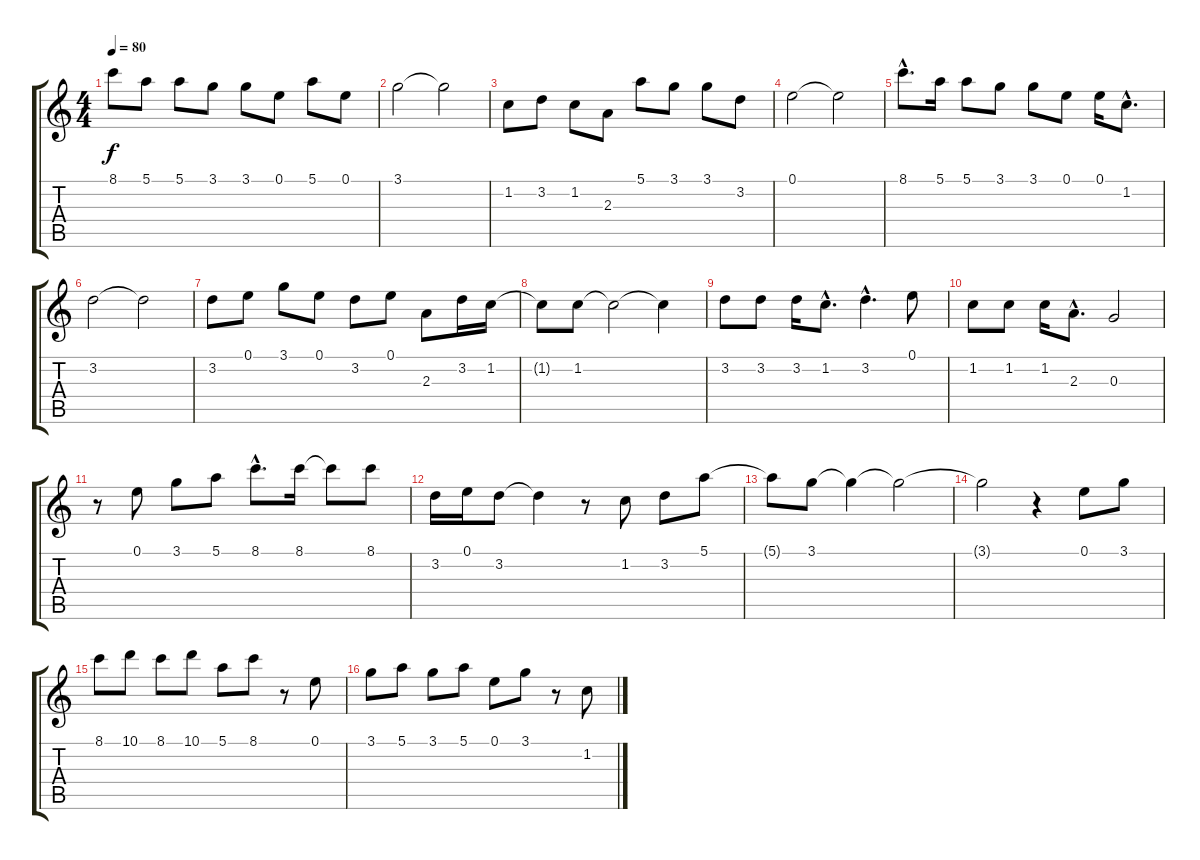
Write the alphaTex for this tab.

\track "" {instrument acousticguitarnylon}
\staff {score tabs}
\tuning (E4 B3 G3 D3 A2 E2) {hide}
\ts (4 4)
\tempo 80
\clef g2
\ks c
8.1.8{dy f} 5.1.8 5.1.8 3.1.8 3.1.8 0.1.8 5.1.8 0.1.8 |
3.1.2 3.1{t}.2 |
1.2.8 3.2.8 1.2.8 2.3.8 5.1.8 3.1.8 3.1.8 3.2.8 |
0.1.2 0.1{t}.2 |
8.1{hac}.8{d} 5.1.16 5.1.8 3.1.8 3.1.8 0.1.8 0.1.16 1.2{hac}.8{d} |
3.2.2 3.2{t}.2 |
3.2.8 0.1.8 3.1.8 0.1.8 3.2.8 0.1.8 2.3.8 3.2.16 1.2.16 |
1.2{t}.8 1.2.8 1.2{t}.2 1.2{t}.4 |
3.2.8 3.2.8 3.2.16 1.2{hac}.8{d} 3.2{hac}.4{d} 0.1.8 |
1.2.8 1.2.8 1.2.16 2.3{hac}.8{d} 0.3.2 |
r.8 0.1.8 3.1.8 5.1.8 8.1{hac}.8{d} 8.1.16 8.1{t}.8 8.1.8 |
3.2.16 0.1.16 3.2.8 3.2{t}.4 r.8 1.2.8 3.2.8 5.1.8 |
5.1{t}.8 3.1.8 3.1{t}.4 3.1{t}.2 |
3.1{t}.2 r.4 0.1.8 3.1.8 |
8.1.8 10.1.8 8.1.8 10.1.8 5.1.8 8.1.8 r.8 0.1.8 |
3.1.8 5.1.8 3.1.8 5.1.8 0.1.8 3.1.8 r.8 1.2.8
